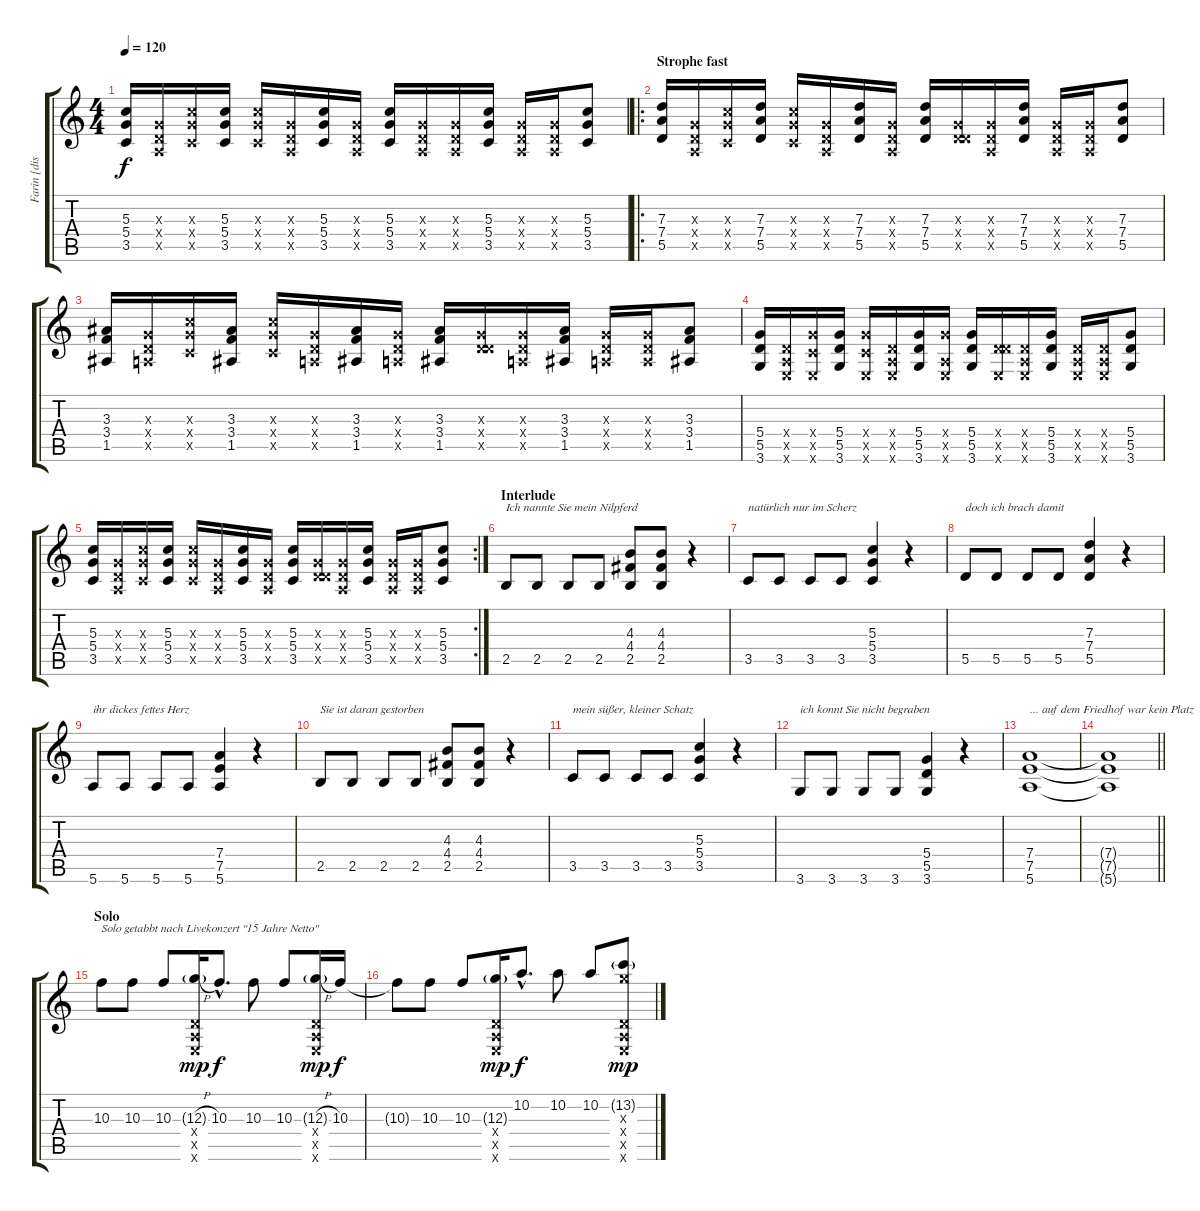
\track ("Farin [distored]" "Farin [dis") {instrument overdrivenguitar}
\staff {score tabs}
\tuning (E4 B3 G3 D3 A2 E2) {hide}
\ts (4 4)
\tempo 120
\clef g2
\ks c
(5.3 5.4 3.5).16{dy f} (0.3{x} 0.4{x} 0.5{x}).16 (5.3{x} 5.4{x} 3.5{x}).16 (5.3 5.4 3.5).16 (5.3{x} 5.4{x} 3.5{x}).16 (0.3{x} 0.4{x} 0.5{x}).16 (5.3 5.4 3.5).16 (0.3{x} 0.4{x} 0.5{x}).16 (5.3 5.4 3.5).16 (0.3{x} 0.4{x} 0.5{x}).16 (0.3{x} 0.4{x} 0.5{x}).16 (5.3 5.4 3.5).16 (0.3{x} 0.4{x} 0.5{x}).16 (0.3{x} 0.4{x} 0.5{x}).16 (5.3 5.4 3.5).8 |
\ro
\section ("" "Strophe fast")
(7.3 7.4 5.5).16 (0.3{x} 0.4{x} 0.5{x}).16 (5.3{x} 5.4{x} 3.5{x}).16 (7.3 7.4 5.5).16 (5.3{x} 5.4{x} 3.5{x}).16 (0.3{x} 0.4{x} 0.5{x}).16 (7.3 7.4 5.5).16 (0.3{x} 0.4{x} 0.5{x}).16 (7.3 7.4 5.5).16 (0.3{x} 0.4{x} 5.5{x}).16 (0.3{x} 0.4{x} 0.5{x}).16 (7.3 7.4 5.5).16 (0.3{x} 0.4{x} 0.5{x}).16 (0.3{x} 0.4{x} 0.5{x}).16 (7.3 7.4 5.5).8 |
(3.3 3.4 1.5).16 (0.3{x} 0.4{x} 0.5{x}).16 (5.3{x} 5.4{x} 3.5{x}).16 (3.3 3.4 1.5).16 (5.3{x} 5.4{x} 3.5{x}).16 (0.3{x} 0.4{x} 0.5{x}).16 (3.3 3.4 1.5).16 (0.3{x} 0.4{x} 0.5{x}).16 (3.3 3.4 1.5).16 (0.3{x} 0.4{x} 5.5{x}).16 (0.3{x} 0.4{x} 0.5{x}).16 (3.3 3.4 1.5).16 (0.3{x} 0.4{x} 0.5{x}).16 (0.3{x} 0.4{x} 0.5{x}).16 (3.3 3.4 1.5).8 |
(5.4 5.5 3.6).16 (0.4{x} 0.5{x} 0.6{x}).16 (5.4{x} 3.5{x} 0.6{x}).16 (5.4 5.5 3.6).16 (5.4{x} 3.5{x} 0.6{x}).16 (0.4{x} 0.5{x} 0.6{x}).16 (5.4 5.5 3.6).16 (5.4{x} 0.5{x} 0.6{x}).16 (5.4 5.5 3.6).16 (0.4{x} 5.5{x} 0.6{x}).16 (0.4{x} 0.5{x} 0.6{x}).16 (5.4 5.5 3.6).16 (0.4{x} 0.5{x} 0.6{x}).16 (0.4{x} 0.5{x} 0.6{x}).16 (5.4 5.5 3.6).8 |
\rc 2
(5.3 5.4 3.5).16 (0.3{x} 0.4{x} 0.5{x}).16 (5.3{x} 5.4{x} 3.5{x}).16 (5.3 5.4 3.5).16 (5.3{x} 5.4{x} 3.5{x}).16 (0.3{x} 0.4{x} 0.5{x}).16 (5.3 5.4 3.5).16 (0.3{x} 0.4{x} 0.5{x}).16 (5.3 5.4 3.5).16 (0.3{x} 0.4{x} 5.5{x}).16 (0.3{x} 0.4{x} 0.5{x}).16 (5.3 5.4 3.5).16 (0.3{x} 0.4{x} 0.5{x}).16 (0.3{x} 0.4{x} 0.5{x}).16 (5.3 5.4 3.5).8 |
\section ("" "Interlude")
2.5.8{txt "Ich nannte Sie mein Nilpferd"} 2.5.8 2.5.8 2.5.8 (4.3 4.4 2.5).8 (4.3 4.4 2.5).8 r.4 |
3.5.8{txt "natürlich nur im Scherz"} 3.5.8 3.5.8 3.5.8 (5.3 5.4 3.5).4 r.4 |
5.5.8{txt "doch ich brach damit"} 5.5.8 5.5.8 5.5.8 (7.3 7.4 5.5).4 r.4 |
5.6.8{txt "ihr dickes fettes Herz"} 5.6.8 5.6.8 5.6.8 (7.4 7.5 5.6).4 r.4 |
2.5.8{txt "Sie ist daran gestorben"} 2.5.8 2.5.8 2.5.8 (4.3 4.4 2.5).8 (4.3 4.4 2.5).8 r.4 |
3.5.8{txt "mein süßer, kleiner Schatz"} 3.5.8 3.5.8 3.5.8 (5.3 5.4 3.5).4 r.4 |
3.6.8{txt "ich konnt Sie nicht begraben"} 3.6.8 3.6.8 3.6.8 (5.4 5.5 3.6).4 r.4 |
(7.4 7.5 5.6).1{txt "... auf dem Friedhof war kein Platz"} |
\barLineRight lightlight
(7.4{t} 7.5{t} 5.6{t}).1 |
\section ("" "Solo")
10.3.8{txt "Solo getabbt nach Livekonzert \"15 Jahre Netto\""} 10.3.8 10.3.8 (12.3{h g} 0.4{x} 0.5{x} 0.6{x}).16{dy mp} 10.3{hac}.8{d dy f} 10.3.8 10.3.8 (12.3{h g} 0.4{x} 0.5{x} 0.6{x}).16{dy mp} 10.3.16{dy f} |
10.3{t}.8 10.3.8 10.3.8 (12.3{g} 0.4{x} 0.5{x} 0.6{x}).16{dy mp} 10.2{hac}.8{d dy f} 10.2.8 10.2.8 (13.2{g} 12.3{x} 0.4{x} 0.5{x} 0.6{x}).8{dy mp}
